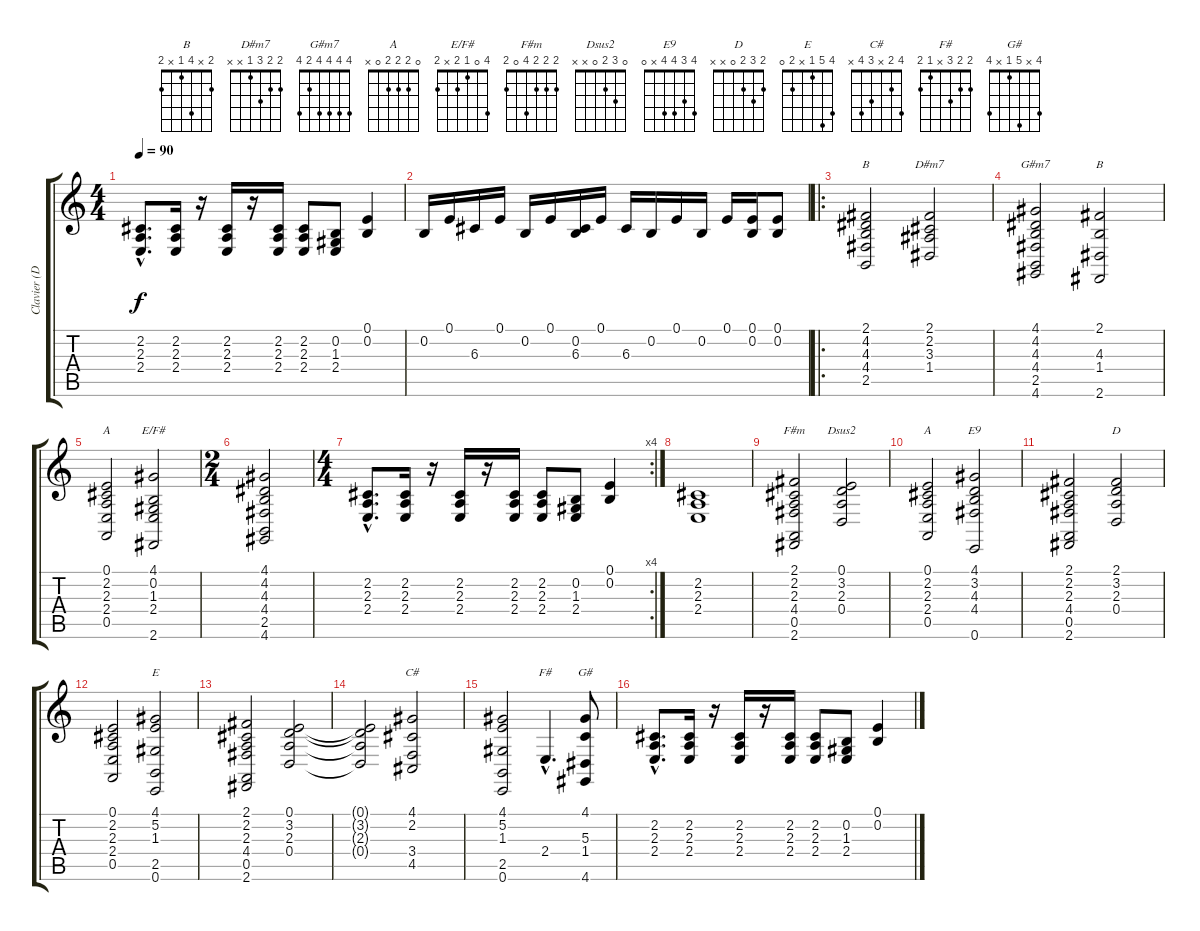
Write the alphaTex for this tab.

\track ("Clavier (D.Paich)" "Clavier (D") {instrument synthstrings1}
\staff {score tabs}
\tuning (E4 B3 G3 D3 A2 E2) {hide}
\chord ("B" 2 4 4 4 2 x)
\chord ("D#m7" 2 2 3 1 x x)
\chord ("G#m7" 4 4 4 4 2 4)
\chord ("B" 2 x 4 1 x 2)
\chord ("A" 0 2 2 2 0 0)
\chord ("E/F#" 4 0 1 2 x 2)
\chord ("F#m" 2 2 2 4 0 2)
\chord ("Dsus2" 0 3 2 0 x x)
\chord ("A" 0 2 2 2 0 x)
\chord ("E9" 4 3 4 4 x 0)
\chord ("D" 2 3 2 0 x x)
\chord ("E" 4 5 1 x 2 0)
\chord ("C#" 4 2 x 3 4 x)
\chord ("F#" 2 2 3 x 1 2)
\chord ("G#" 4 x 5 1 x 4)
\ts (4 4)
\tempo 90
\clef g2
\ks c
(2.2{hac} 2.3{hac} 2.4{hac}).8{d dy f} (2.2 2.3 2.4).16 r.16 (2.2 2.3 2.4).16 r.16 (2.2 2.3 2.4).16 (2.2 2.3 2.4).8 (0.2 1.3 2.4).8 (0.1 0.2).4 |
0.2.16 0.1.16 6.3.16 0.1.16 0.2.16 0.1.16 (0.2 6.3).16 0.1.16 6.3.16 0.2.16 0.1.16 0.2.16 0.1.16 (0.1 0.2).16 (0.1 0.2).8 |
\ro
(2.1 4.2 4.3 4.4 2.5).2{ch "B"} (2.1 2.2 3.3 1.4).2{ch "D#m7"} |
(4.1 4.2 4.3 4.4 2.5 4.6).2{ch "G#m7"} (2.1 4.3 1.4 2.6).2{ch "B"} |
(0.1 2.2 2.3 2.4 0.5).2{ch "A"} (4.1 0.2 1.3 2.4 2.6).2{ch "E/F#"} |
\ts (2 4)
(4.1 4.2 4.3 4.4 2.5 4.6).2 |
\rc 4
\ts (4 4)
(2.2{hac} 2.3{hac} 2.4{hac}).8{d} (2.2 2.3 2.4).16 r.16 (2.2 2.3 2.4).16 r.16 (2.2 2.3 2.4).16 (2.2 2.3 2.4).8 (0.2 1.3 2.4).8 (0.1 0.2).4 |
(2.2 2.3 2.4).1 |
(2.1 2.2 2.3 4.4 0.5 2.6).2{ch "F#m"} (0.1 3.2 2.3 0.4).2{ch "Dsus2"} |
(0.1 2.2 2.3 2.4 0.5).2{ch "A"} (4.1 3.2 4.3 4.4 0.6).2{ch "E9"} |
(2.1 2.2 2.3 4.4 0.5 2.6).2 (2.1 3.2 2.3 0.4).2{ch "D"} |
(0.1 2.2 2.3 2.4 0.5).2 (4.1 5.2 1.3 2.5 0.6).2{ch "E"} |
(2.1 2.2 2.3 4.4 0.5 2.6).2 (0.1 3.2 2.3 0.4).2 |
(0.1{t} 3.2{t} 2.3{t} 0.4{t}).2 (4.1 2.2 3.4 4.5).2{ch "C#"} |
(4.1 5.2 1.3 2.5 0.6).2 2.4{hac}.4{d ch "F#"} (4.1 5.3 1.4 4.6).8{ch "G#"} |
(2.2{hac} 2.3{hac} 2.4{hac}).8{d} (2.2 2.3 2.4).16 r.16 (2.2 2.3 2.4).16 r.16 (2.2 2.3 2.4).16 (2.2 2.3 2.4).8 (0.2 1.3 2.4).8 (0.1 0.2).4
